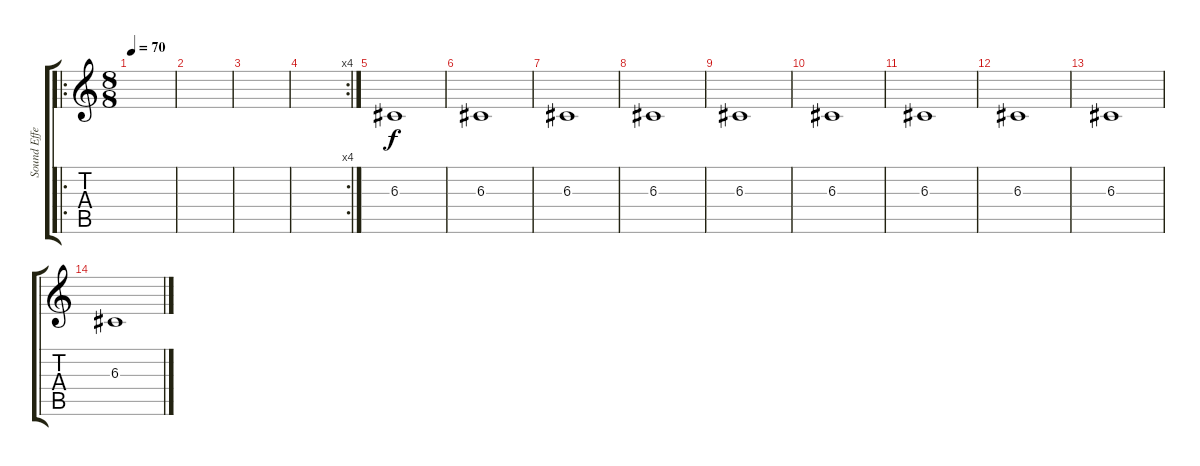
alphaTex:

\track ("Sound Effect" "Sound Effe") {instrument pad2warm}
\staff {score tabs}
\tuning (E4 B3 G3 D3 A2 E2) {hide}
\ro
\ts (8 8)
\tempo 70
\clef g2
\ks c
|
|
|
\rc 4
|
6.3.1 |
6.3.1 |
6.3.1 |
6.3.1 |
6.3.1 |
6.3.1 |
6.3.1 |
6.3.1 |
6.3.1 |
6.3.1
